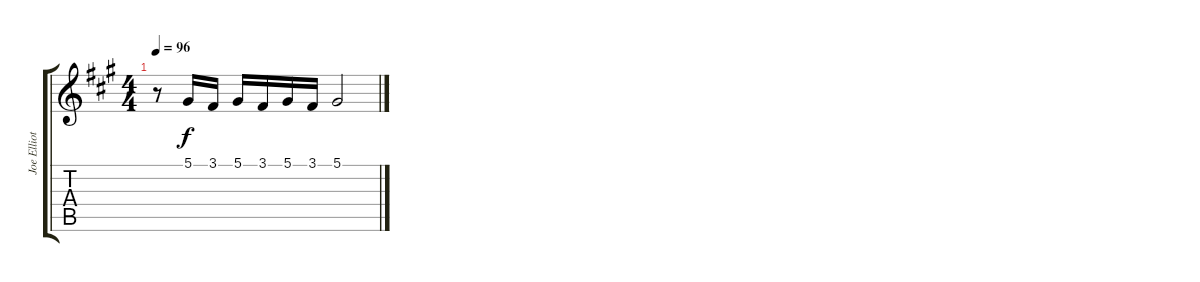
\track ("Joe Elliott" "Joe Elliot") {instrument lead1square}
\staff {score tabs}
\tuning (Eb4 Bb3 Gb3 Db3 Ab2 Eb2) {hide}
\ts (4 4)
\tempo 96
\clef g2
\ks a
r.8{dy f} 5.1.16 3.1.16 5.1.16 3.1.16 5.1.16 3.1.16 5.1.2
